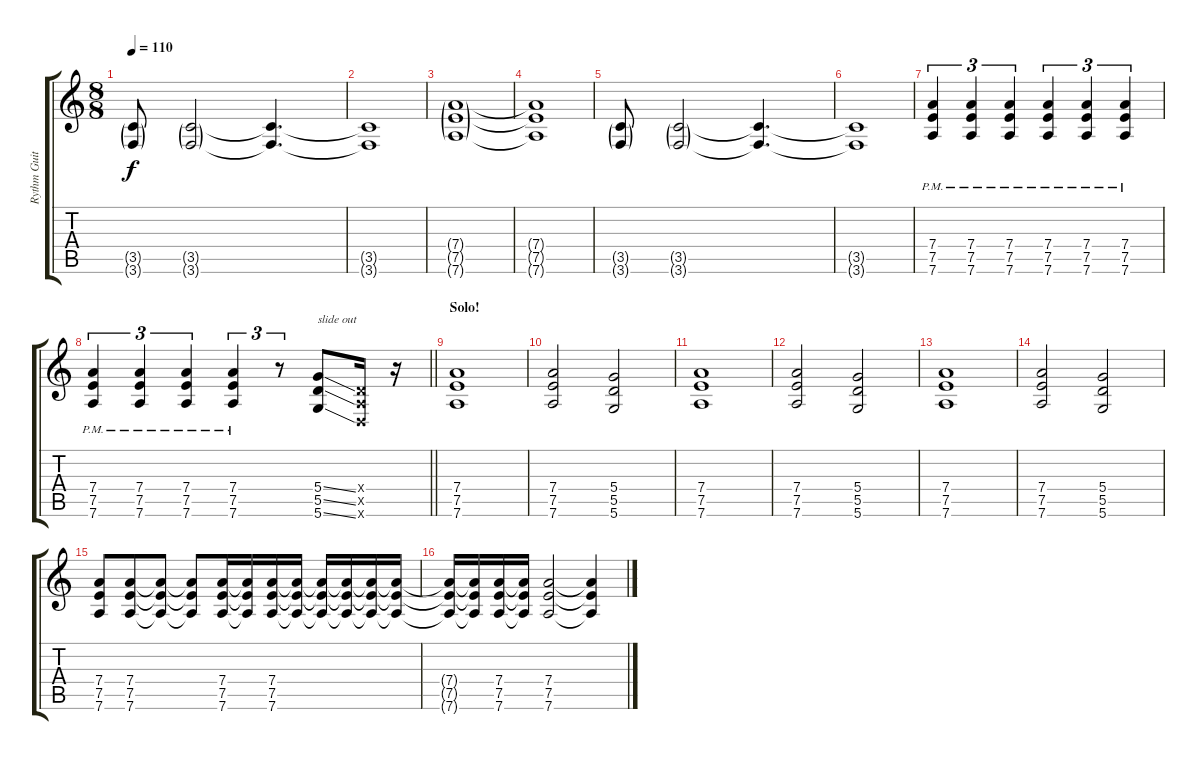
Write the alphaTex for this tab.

\track ("Rythm Guitar 2" "Rythm Guit") {instrument distortionguitar}
\staff {score tabs}
\tuning (E4 B3 G3 D3 A2 D2) {hide}
\ts (8 8)
\tempo 110
\clef g2
\ks c
(3.5{g} 3.6{g}).8{dy f} (3.5{g} 3.6{g}).2 (3.5{t} 3.6{t}).4{d} |
(3.5{t} 3.6{t}).1 |
(7.4{g} 7.5{g} 7.6{g}).1 |
(7.4{t} 7.5{t} 7.6{t}).1 |
(3.5{g} 3.6{g}).8 (3.5{g} 3.6{g}).2 (3.5{t} 3.6{t}).4{d} |
(3.5{t} 3.6{t}).1 |
(7.4{pm} 7.5 7.6{pm}).4{tu (3 2)} (7.4{pm} 7.5 7.6{pm}).4{tu (3 2)} (7.4{pm} 7.5 7.6{pm}).4{tu (3 2)} (7.4{pm} 7.5 7.6{pm}).4{tu (3 2)} (7.4{pm} 7.5 7.6{pm}).4{tu (3 2)} (7.4{pm} 7.5 7.6{pm}).4{tu (3 2)} |
\barLineRight lightlight
(7.4{pm} 7.5 7.6{pm}).4{tu (3 2)} (7.4{pm} 7.5 7.6{pm}).4{tu (3 2)} (7.4{pm} 7.5 7.6{pm}).4{tu (3 2)} (7.4{pm} 7.5 7.6{pm}).4{tu (3 2)} r.8{tu (3 2)} (5.4{ss} 5.5{ss} 5.6{ss}).8{txt "slide out"} (0.4{x} 0.5{x} 0.6{x}).16 r.16 |
\section ("" "Solo!")
(7.4 7.5 7.6).1 |
(7.4 7.5 7.6).2 (5.4 5.5 5.6).2 |
(7.4 7.5 7.6).1 |
(7.4 7.5 7.6).2 (5.4 5.5 5.6).2 |
(7.4 7.5 7.6).1 |
(7.4 7.5 7.6).2 (5.4 5.5 5.6).2 |
(7.4 7.5 7.6).8 (7.4 7.5 7.6).8 (7.4{t} 7.5{t} 7.6{t}).8 (7.4{t} 7.5{t} 7.6{t}).8 (7.4 7.5 7.6).16 (7.4{t} 7.5{t} 7.6{t}).16 (7.4 7.5 7.6).16 (7.4{t} 7.5{t} 7.6{t}).16 (7.4{t} 7.5{t} 7.6{t}).16 (7.4{t} 7.5{t} 7.6{t}).16 (7.4{t} 7.5{t} 7.6{t}).16 (7.4{t} 7.5{t} 7.6{t}).16 |
(7.4{t} 7.5{t} 7.6{t}).16 (7.4{t} 7.5{t} 7.6{t}).16 (7.4 7.5 7.6).16 (7.4{t} 7.5{t} 7.6{t}).16 (7.4 7.5 7.6).2 (7.4{t} 7.5{t} 7.6{t}).4
